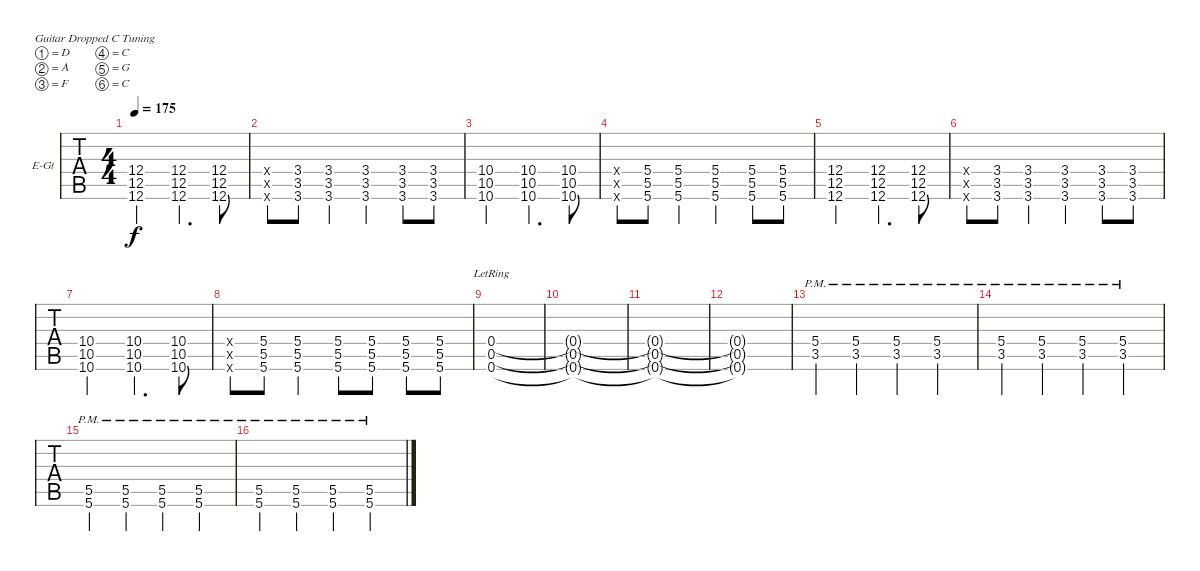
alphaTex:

\defaultSystemsLayout 4
\bracketExtendMode groupsimilarinstruments
\firstSystemTrackNameOrientation horizontal
\otherSystemsTrackNameOrientation horizontal
\track ("Electric Guitar" "E-Gt") {instrument distortionguitar}
\staff {tabs}
\tuning (D4 A3 F3 C3 G2 C2)
\ts (4 4)
\tempo 175
\clef g2
\ks c
(12.5 12.6 12.4).2{dy f} (12.6 12.4 12.5).4{d} (12.6 12.5 12.4).8 |
(3.6{x} 3.4{x} 3.5{x}).8 (3.6 3.4 3.5).8 (3.6 3.4 3.5).4 (3.6 3.5 3.4).4 (3.6 3.5 3.4).8 (3.4 3.5 3.6).8 |
(10.6 10.5 10.4).2 (10.6 10.4 10.5).4{d} (10.6 10.5 10.4).8 |
(5.6{x} 5.4{x} 5.5{x}).8 (5.6 5.4 5.5).8 (5.6 5.4 5.5).4 (5.6 5.4 5.5).4 (5.6 5.4 5.5).8 (5.6 5.5 5.4).8 |
(12.5 12.6 12.4).2 (12.6 12.4 12.5).4{d} (12.6 12.5 12.4).8 |
(3.6{x} 3.4{x} 3.5{x}).8 (3.6 3.4 3.5).8 (3.6 3.4 3.5).4 (3.6 3.5 3.4).4 (3.6 3.5 3.4).8 (3.4 3.5 3.6).8 |
(10.6 10.5 10.4).2 (10.6 10.4 10.5).4{d} (10.6 10.5 10.4).8 |
(5.6{x} 5.4{x} 5.5{x}).8 (5.6 5.4 5.5).8 (5.6 5.4 5.5).4 (5.6 5.4 5.5).8 (5.6 5.5 5.4).8 (5.6 5.4 5.5).8 (5.6 5.5 5.4).8 |
(0.6{lr} 0.5{lr} 0.4{lr}).1 |
(0.6{t} 0.5{t} 0.4{t}).1 |
(0.6{t} 0.5{t} 0.4{t}).1 |
(0.6{t} 0.5{t} 0.4{t}).1 |
(3.5{pm} 5.4{pm}).4 (3.5{pm} 5.4{pm}).4 (3.5{pm} 5.4{pm}).4 (3.5{pm} 5.4{pm}).4 |
(3.5{pm} 5.4{pm}).4 (3.5{pm} 5.4{pm}).4 (3.5{pm} 5.4{pm}).4 (3.5{pm} 5.4{pm}).4 |
(5.6{pm} 5.5{pm}).4 (5.6{pm} 5.5{pm}).4 (5.6{pm} 5.5{pm}).4 (5.6{pm} 5.5{pm}).4 |
(5.6{pm} 5.5{pm}).4 (5.6{pm} 5.5{pm}).4 (5.6{pm} 5.5{pm}).4 (5.6{pm} 5.5{pm}).4
